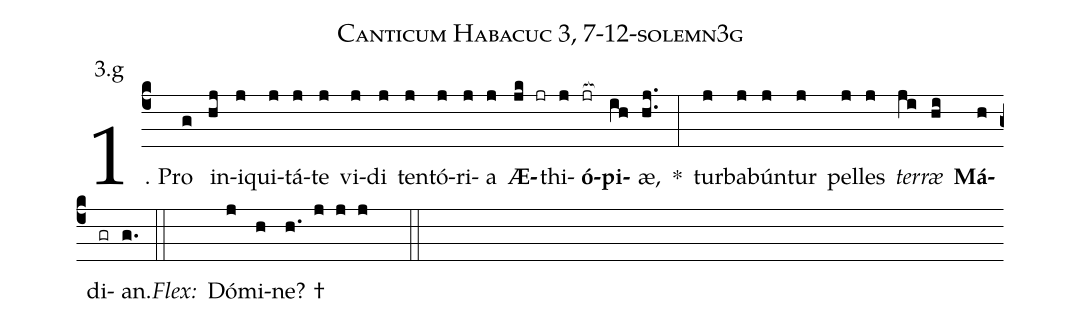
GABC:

name: Canticum Habacuc 3, 7-12-solemn3g;
annotation: 3.g;
%%
(c4)1. Pro(g) in(hj)i(j)qui(j)tá(j)te(j) vi(j)di(j) ten(j)tó(j)ri(j)a(j) <b>Æ</b>(jk jr)thi(j)<b>ó</b>(jr[ocb:1{])<b>pi</b>(ih[ocb:0}])æ,(hj..) *(:) tur(j)ba(j)bún(j)tur(j) pel(j)les(j) <i>ter</i>(ji)<i>ræ</i>(hi) <b>Má</b>(h)di(gr)an.(g.) (::)
<i>Flex:</i>()  Dó(j)mi(h)ne? †(h. j j j  ::)
